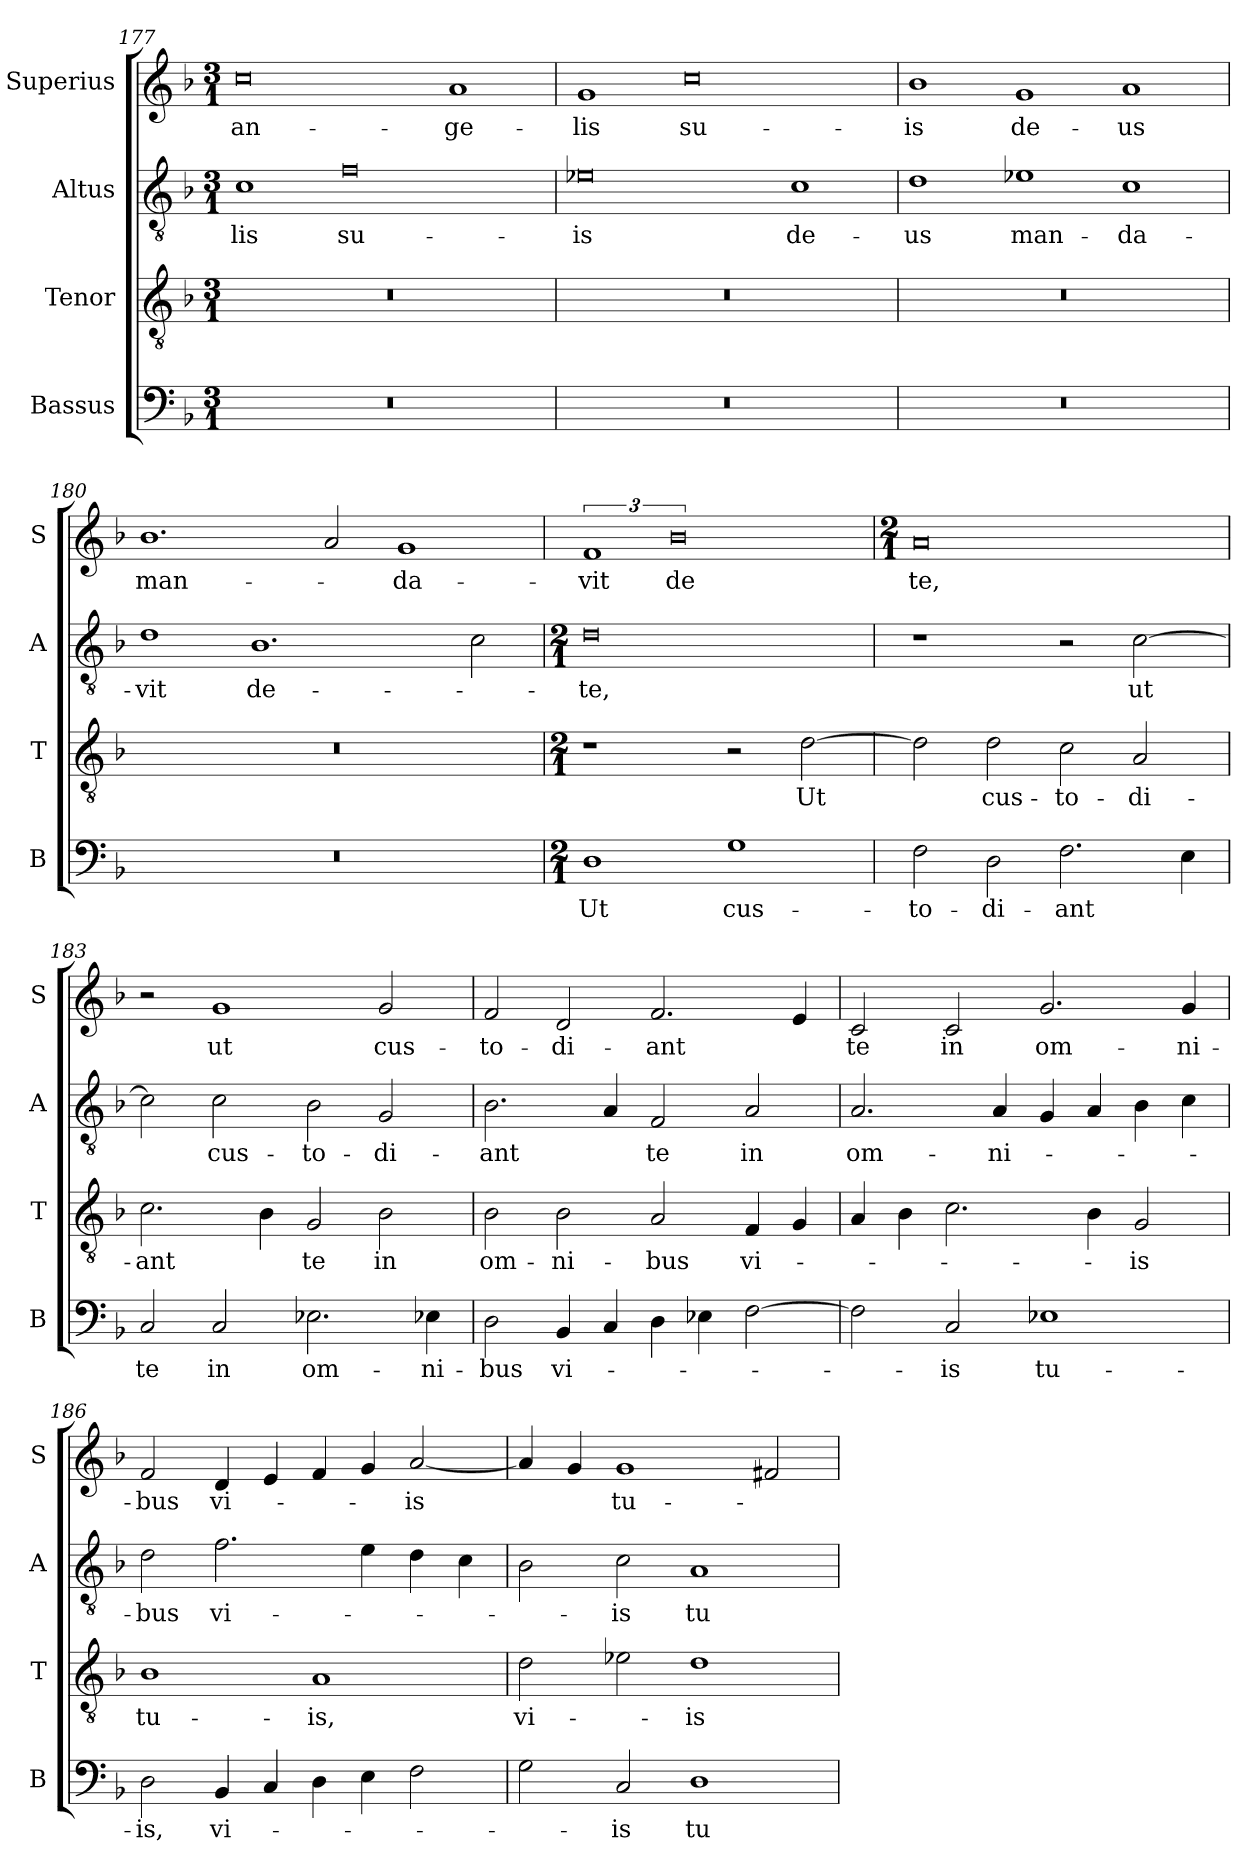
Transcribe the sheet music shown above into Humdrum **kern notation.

**kern	**text	**kern	**text	**kern	**text	**kern	**text
*part4	*part4	*part3	*part3	*part2	*part2	*part1	*part1
*staff4	*staff4	*staff3	*staff3	*staff2	*staff2	*staff1	*staff1
*I"Bassus	*	*I"Tenor	*	*I"Altus	*	*I"Superius	*
*I'B	*	*I'T	*	*I'A	*	*I'S	*
*clefF4	*	*clefGv2	*	*clefGv2	*	*clefG2	*
*k[b-]	*	*k[b-]	*	*k[b-]	*	*k[b-]	*
*M3/1	*	*M3/1	*	*M3/1	*	*M3/1	*
=177	=177	=177	=177	=177	=177	=177	=177
0.r	.	0.r	.	1c	-lis	0cc	an-
.	.	.	.	0f	su-	.	.
.	.	.	.	.	.	1a	-ge-
=178	=178	=178	=178	=178	=178	=178	=178
0.r	.	0.r	.	0e-X	-is	1g	-lis
.	.	.	.	.	.	0cc	su-
.	.	.	.	1c	de-	.	.
=179	=179	=179	=179	=179	=179	=179	=179
0.r	.	0.r	.	1d	-us	1b-	-is
.	.	.	.	1e-X	man-	1g	de-
.	.	.	.	1c	-da-	1a	-us
=180	=180	=180	=180	=180	=180	=180	=180
0.r	.	0.r	.	1d	-vit	1.b-	man-
.	.	.	.	1.B-	de-	.	.
.	.	.	.	.	.	2a/	.
.	.	.	.	.	.	1g	-da-
.	.	.	.	2c\	.	.	.
=181	=181	=181	=181	=181	=181	=181	=181
*M2/1	*	*M2/1	*	*M2/1	*	*	*
1D	Ut	1r	.	0d	-te,	3%2f	-vit
.	.	.	.	.	.	3%4b-	de
1G	cus-	2r	.	.	.	.	.
.	.	[2d\	Ut	.	.	.	.
=182	=182	=182	=182	=182	=182	=182	=182
*	*	*	*	*	*	*M2/1	*
2F\	-to-	2d\]	.	1r	.	0a	-te,
2D\	-di-	2d\	cus-	.	.	.	.
2.F\	-ant	2c\	-to-	2r	.	.	.
.	.	2A/	-di-	[2c\	ut	.	.
4E\	.	.	.	.	.	.	.
=183	=183	=183	=183	=183	=183	=183	=183
2C/	te	2.c\	-ant	2c\]	.	2r	.
2C/	in	.	.	2c\	cus-	1g	ut
.	.	4B-\	.	.	.	.	.
2.E-X\	om-	2G/	te	2B-\	-to-	.	.
.	.	2B-\	in	2G/	-di-	2g/	cus-
4E-X\	-ni-	.	.	.	.	.	.
=184	=184	=184	=184	=184	=184	=184	=184
2D\	-bus	2B-\	om-	2.B-\	-ant	2f/	-to-
4BB-/	vi-	2B-\	-ni-	.	.	2d/	-di-
4C/	.	.	.	4A/	.	.	.
4D\	.	2A/	-bus	2F/	te	2.f/	-ant
4E-X\	.	.	.	.	.	.	.
[2F\	.	4F/	vi-	2A/	in	.	.
.	.	4G/	.	.	.	4e/	.
=185	=185	=185	=185	=185	=185	=185	=185
2F\]	.	4A/	.	2.A/	om-	2c/	te
.	.	4B-\	.	.	.	.	.
2C/	-is	2.c\	.	.	.	2c/	in
.	.	.	.	4A/	-ni-	.	.
1E-X	tu-	.	.	4G/	.	2.g/	om-
.	.	4B-\	.	4A/	.	.	.
.	.	2G/	-is	4B-\	.	.	.
.	.	.	.	4c\	.	4g/	-ni-
=186	=186	=186	=186	=186	=186	=186	=186
2D\	-is,	1B-	tu-	2d\	-bus	2f/	-bus
4BB-/	vi-	.	.	2.f\	vi-	4d/	vi-
4C/	.	.	.	.	.	4e/	.
4D\	.	1A	-is,	.	.	4f/	.
4E\	.	.	.	4e\	.	4g/	.
2F\	.	.	.	4d\	.	[2a/	-is
.	.	.	.	4c\	.	.	.
=187	=187	=187	=187	=187	=187	=187	=187
2G\	.	2d\	vi-	2B-\	.	4a/]	.
.	.	.	.	.	.	4g/	.
2C/	-is	2e-X\	.	2c\	-is	1g	tu-
1D	tu-	1d	-is	1A	tu-	.	.
.	.	.	.	.	.	2f#X/	.
=	=	=	=	=	=	=	=
*-	*-	*-	*-	*-	*-	*-	*-
